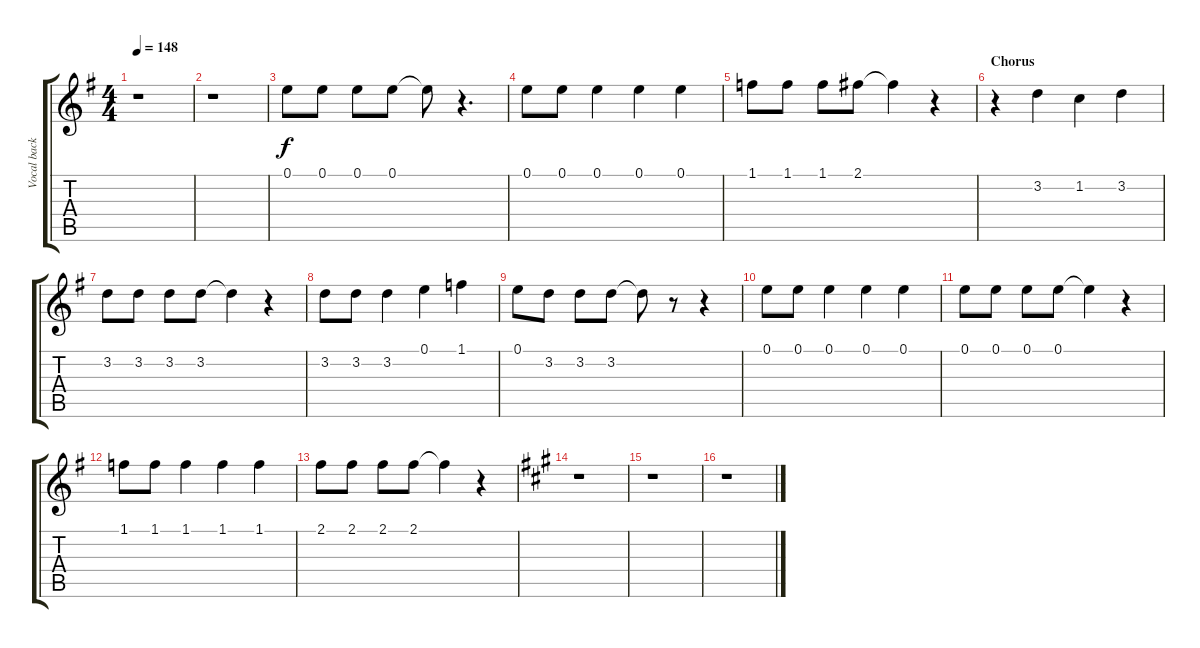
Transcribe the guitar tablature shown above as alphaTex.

\track ("Vocal backup (sop)" "Vocal back") {instrument electricguitarjazz}
\staff {score tabs}
\tuning (E4 B3 G3 D3 A2 E2) {hide}
\ts (4 4)
\tempo 148
\clef g2
\ks g
r.1{dy f instrument electricguitarjazz} |
r.1 |
0.1.8 0.1.8 0.1.8 0.1.8 0.1{t}.8 r.4{d} |
0.1.8 0.1.8 0.1.4 0.1.4 0.1.4 |
1.1.8 1.1.8 1.1.8 2.1.8 2.1{t}.4 r.4 |
\section ("" "Chorus")
r.4 3.2.4 1.2.4 3.2.4 |
3.2.8 3.2.8 3.2.8 3.2.8 3.2{t}.4 r.4 |
3.2.8 3.2.8 3.2.4 0.1.4 1.1.4 |
0.1.8 3.2.8 3.2.8 3.2.8 3.2{t}.8 r.8 r.4 |
0.1.8 0.1.8 0.1.4 0.1.4 0.1.4 |
0.1.8 0.1.8 0.1.8 0.1.8 0.1{t}.4 r.4 |
1.1.8 1.1.8 1.1.4 1.1.4 1.1.4 |
2.1.8 2.1.8 2.1.8 2.1.8 2.1{t}.4 r.4 |
\ks a
r.1 |
r.1 |
r.1
